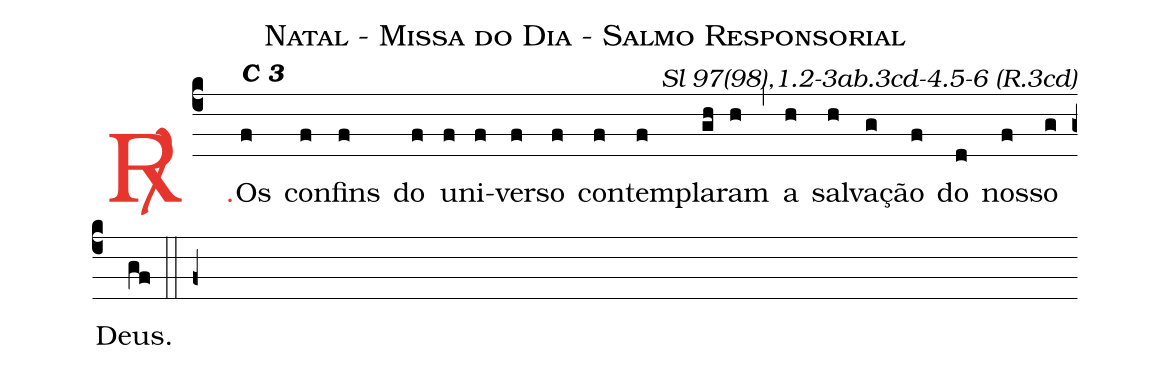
name: Natal - Missa do Dia - Salmo Responsorial;
commentary: Sl 97(98),1.2-3ab.3cd-4.5-6 (R.3cd);
%%
(c4)

<c><sp>R/</sp>.</c>() Os<alt>\textbf{C 3}</alt>(f) con(f)fins(f) do(f) u(f)ni(f)ver(f)so(f) con(f)tem(f)pla(gh)ram(h) (,) a(h) sal(h)va(g)ção(f) do(d) nos(f)so(g) Deus.(gf)

(::)

(f+)
